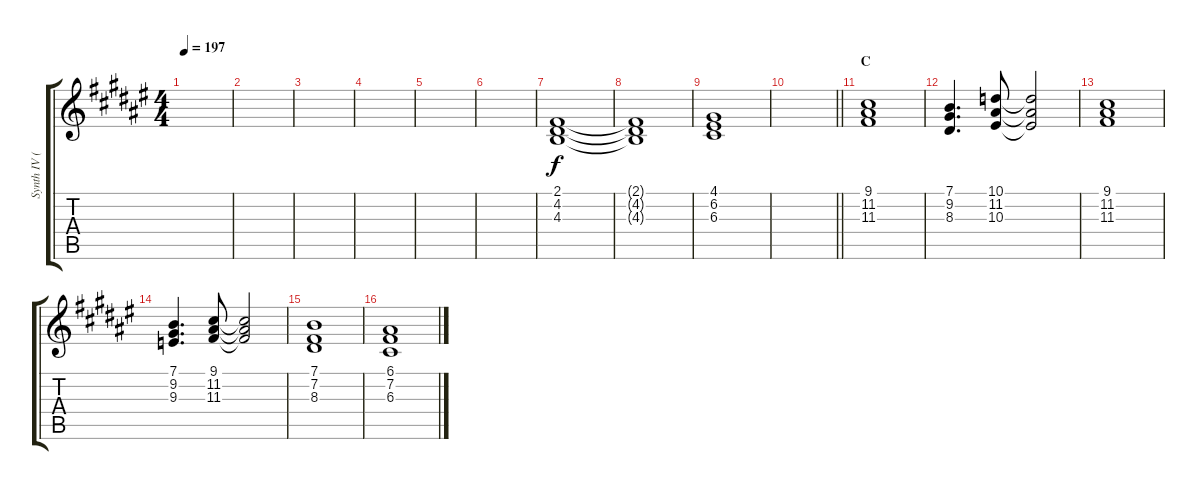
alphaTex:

\track ("Synth IV (Kotobuki Tsumugi)" "Synth IV (") {instrument pad1newage}
\staff {score tabs}
\tuning (E4 B3 G3 D3 A2 E2) {hide}
\ts (4 4)
\tempo 197
\clef g2
\ks f#
|
|
|
|
|
|
(2.1 4.2 4.3).1 |
(2.1{t} 4.2{t} 4.3{t}).1 |
(4.1 6.2 6.3).1 |
\barLineRight lightlight
|
\section ("" "C")
(9.1 11.2 11.3).1 |
(7.1 9.2 8.3).4{d} (10.1 11.2 10.3).8 (10.1{t} 11.2{t} 10.3{t}).2 |
(9.1 11.2 11.3).1 |
(7.1 9.2 9.3).4{d} (9.1 11.2 11.3).8 (9.1{t} 11.2{t} 11.3{t}).2 |
(7.1 7.2 8.3).1 |
(6.1 7.2 6.3).1
